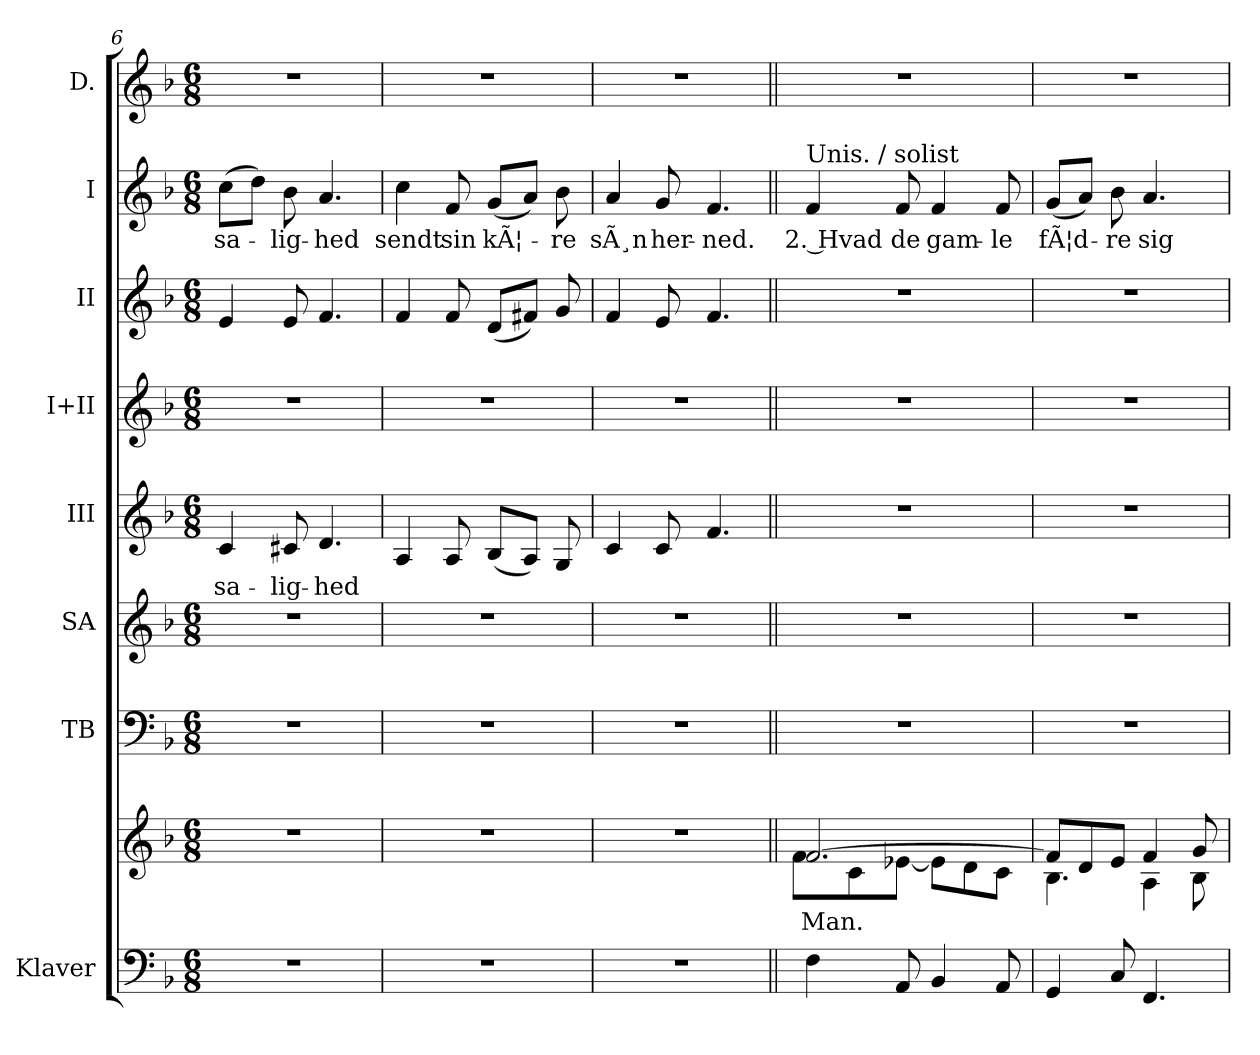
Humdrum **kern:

**kern	**kern	**text	**kern	**kern	**kern	**text	**kern	**kern	**kern	**text	**kern
*part8	*part8	*part8	*part7	*part6	*part5	*part5	*part4	*part3	*part2	*part2	*part1
*staff9	*staff8	*staff8	*staff7	*staff6	*staff5	*staff5	*staff4	*staff3	*staff2	*staff2	*staff1
*I"Klaver	*	*	*I"TB	*I"SA	*I"III	*	*I"I+II	*I"II	*I"I	*	*I"D.
*	*	*	*I'TB	*I'SA	*I'III	*	*I'I+II	*I'II	*I'I	*	*I'D.
*clefF4	*clefG2	*	*clefF4	*clefG2	*clefG2	*	*clefG2	*clefG2	*clefG2	*	*clefG2
*k[b-]	*k[b-]	*	*k[b-]	*k[b-]	*k[b-]	*	*k[b-]	*k[b-]	*k[b-]	*	*k[b-]
*M6/8	*M6/8	*	*M6/8	*M6/8	*M6/8	*	*M6/8	*M6/8	*M6/8	*	*M6/8
=6	=6	=6	=6	=6	=6	=6	=6	=6	=6	=6	=6
!	!	!	!	!	!	!LO:LY:b	!	!	!	!LO:LY:b	!
2.r	2.r	.	2.r	2.r	4c/	sa-	2.r	4e/	(>8cc\L	sa-	2.r
.	.	.	.	.	.	.	.	.	8dd\J)	.	.
!	!	!	!	!	!	!LO:LY:b	!	!	!	!LO:LY:b	!
.	.	.	.	.	8c#X/	-lig-	.	8e/	8b-\	-lig-	.
!	!	!	!	!	!	!LO:LY:b	!	!	!	!LO:LY:b	!
.	.	.	.	.	4.d/	-hed	.	4.f/	4.a/	-hed	.
=7	=7	=7	=7	=7	=7	=7	=7	=7	=7	=7	=7
!	!	!	!	!	!	!	!	!	!	!LO:LY:b	!
2.r	2.r	.	2.r	2.r	4A/	.	2.r	4f/	4cc\	sendt	2.r
!	!	!	!	!	!	!	!	!	!	!LO:LY:b	!
.	.	.	.	.	8A/	.	.	8f/	8f/	sin	.
!	!	!	!	!	!	!	!	!	!	!LO:LY:b	!
.	.	.	.	.	(<8B-/L	.	.	(<8d/L	(<8g/L	kÃ¦-	.
.	.	.	.	.	8A/J)	.	.	8f#X/J)	8a/J)	.	.
!	!	!	!	!	!	!	!	!	!	!LO:LY:b	!
.	.	.	.	.	8G/	.	.	8g/	8b-\	-re	.
=8	=8	=8	=8	=8	=8	=8	=8	=8	=8	=8	=8
!	!	!	!	!	!	!	!	!	!	!LO:LY:b	!
2.r	2.r	.	2.r	2.r	4c/	.	2.r	4f/	4a/	sÃ¸n	2.r
!	!	!	!	!	!	!	!	!	!	!LO:LY:b	!
.	.	.	.	.	8c/	.	.	8e/	8g/	her-	.
!	!	!	!	!	!	!	!	!	!	!LO:LY:b	!
.	.	.	.	.	4.f/	.	.	4.f/	4.f/	-ned.	.
!!LO:LB:g=z
=9||	=9||	=9||	=9||	=9||	=9||	=9||	=9||	=9||	=9||	=9||	=9||
!	!	!	!	!	!	!	!	!	!LO:TX:a:t=Unis. / solist	!	!
!	!	!LO:LY:b	!	!	!	!	!	!	!	!LO:LY:b	!
*	*^	*	*	*	*	*	*	*	*	*	*
4F\	[2.f/	8f\L	Man.	2.r	2.r	2.r	.	2.r	2.r	4f/	2. Hvad	2.r
.	.	8c\	.	.	.	.	.	.	.	.	.	.
!	!	!	!	!	!	!	!	!	!	!	!LO:LY:b	!
8AA/	.	[8e-X\J	.	.	.	.	.	.	.	8f/	de	.
!	!	!	!	!	!	!	!	!	!	!	!LO:LY:b	!
4BB-/	.	8e-\L]	.	.	.	.	.	.	.	4f/	gam-	.
.	.	8d\	.	.	.	.	.	.	.	.	.	.
!	!	!	!	!	!	!	!	!	!	!	!LO:LY:b	!
8AA/	.	8c\J	.	.	.	.	.	.	.	8f/	-le	.
=10	=10	=10	=10	=10	=10	=10	=10	=10	=10	=10	=10	=10
!	!	!	!	!	!	!	!	!	!	!	!LO:LY:b	!
4GG/	8f/L]	4.B-\	.	2.r	2.r	2.r	.	2.r	2.r	(<8g/L	fÃ¦d-	2.r
.	8d/	.	.	.	.	.	.	.	.	8a/J)	.	.
!	!	!	!	!	!	!	!	!	!	!	!LO:LY:b	!
8C/	8e/J	.	.	.	.	.	.	.	.	8b-\	-re	.
!	!	!	!	!	!	!	!	!	!	!	!LO:LY:b	!
4.FF/	4f/	4A\	.	.	.	.	.	.	.	4.a/	sig	.
.	8g/	8B-\	.	.	.	.	.	.	.	.	.	.
*	*v	*v	*	*	*	*	*	*	*	*	*	*
=	=	=	=	=	=	=	=	=	=	=	=
*-	*-	*-	*-	*-	*-	*-	*-	*-	*-	*-	*-
